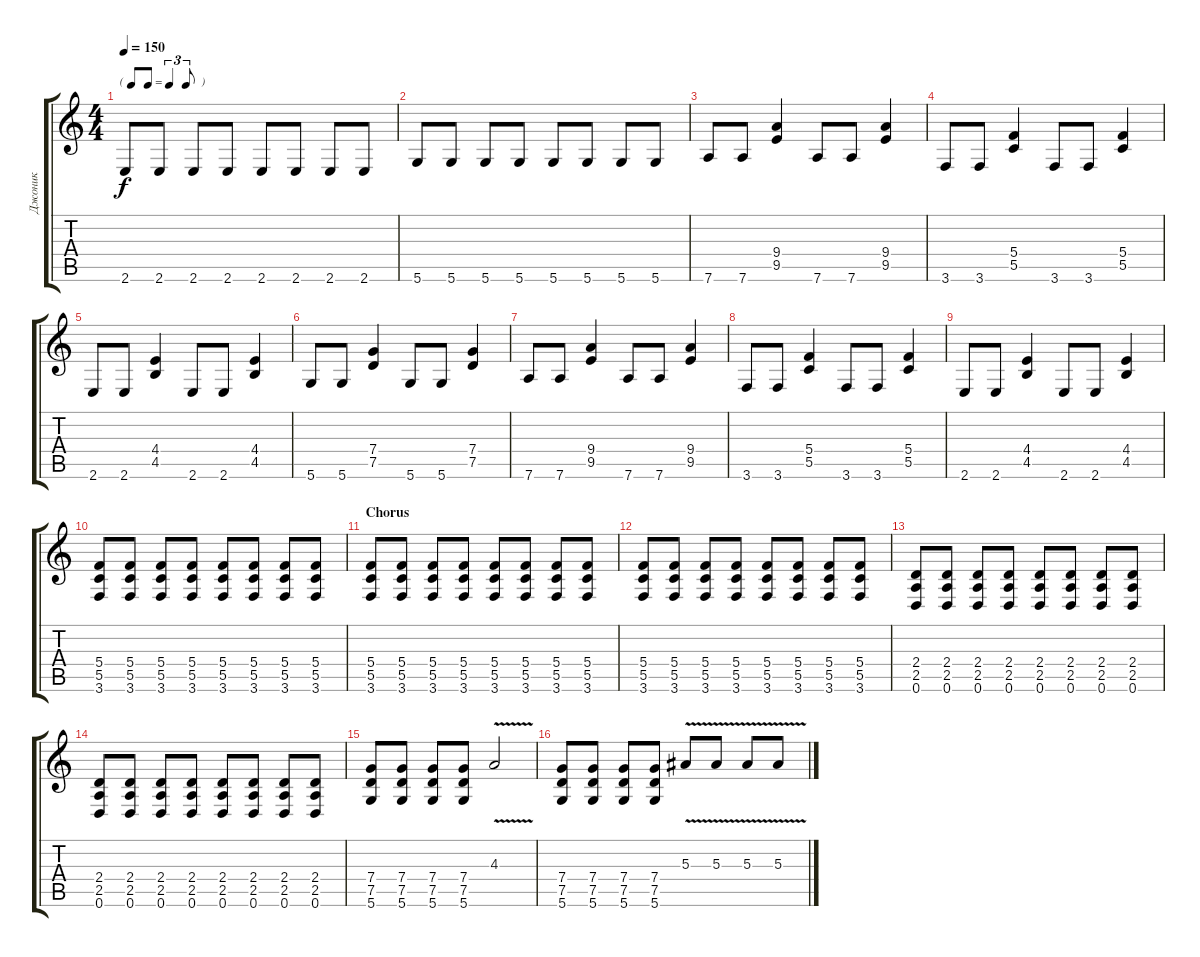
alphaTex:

\track ("Джоник " "Джоник ") {instrument distortionguitar}
\staff {score tabs}
\tuning (D4 A3 F3 C3 G2 D2) {hide}
\ts (4 4)
\tf triplet8th
\tempo 150
\clef g2
\ks c
2.6.8{dy f} 2.6.8 2.6.8 2.6.8 2.6.8 2.6.8 2.6.8 2.6.8 |
5.6.8 5.6.8 5.6.8 5.6.8 5.6.8 5.6.8 5.6.8 5.6.8 |
7.6.8 7.6.8 (9.4 9.5).4 7.6.8 7.6.8 (9.4 9.5).4 |
3.6.8 3.6.8 (5.4 5.5).4 3.6.8 3.6.8 (5.4 5.5).4 |
2.6.8 2.6.8 (4.4 4.5).4 2.6.8 2.6.8 (4.4 4.5).4 |
5.6.8 5.6.8 (7.4 7.5).4 5.6.8 5.6.8 (7.4 7.5).4 |
7.6.8 7.6.8 (9.4 9.5).4 7.6.8 7.6.8 (9.4 9.5).4 |
3.6.8 3.6.8 (5.4 5.5).4 3.6.8 3.6.8 (5.4 5.5).4 |
2.6.8 2.6.8 (4.4 4.5).4 2.6.8 2.6.8 (4.4 4.5).4 |
(5.4 5.5 3.6).8{volume 10} (5.4 5.5 3.6).8 (5.4 5.5 3.6).8 (5.4 5.5 3.6).8 (5.4 5.5 3.6).8 (5.4 5.5 3.6).8 (5.4 5.5 3.6).8 (5.4 5.5 3.6).8 |
\section ("" "Chorus")
(5.4 5.5 3.6).8 (5.4 5.5 3.6).8 (5.4 5.5 3.6).8 (5.4 5.5 3.6).8 (5.4 5.5 3.6).8 (5.4 5.5 3.6).8 (5.4 5.5 3.6).8 (5.4 5.5 3.6).8 |
(5.4 5.5 3.6).8 (5.4 5.5 3.6).8 (5.4 5.5 3.6).8 (5.4 5.5 3.6).8 (5.4 5.5 3.6).8 (5.4 5.5 3.6).8 (5.4 5.5 3.6).8 (5.4 5.5 3.6).8 |
(2.4 2.5 0.6).8 (2.4 2.5 0.6).8 (2.4 2.5 0.6).8 (2.4 2.5 0.6).8 (2.4 2.5 0.6).8 (2.4 2.5 0.6).8 (2.4 2.5 0.6).8 (2.4 2.5 0.6).8 |
(2.4 2.5 0.6).8 (2.4 2.5 0.6).8 (2.4 2.5 0.6).8 (2.4 2.5 0.6).8 (2.4 2.5 0.6).8 (2.4 2.5 0.6).8 (2.4 2.5 0.6).8 (2.4 2.5 0.6).8 |
(7.4 7.5 5.6).8 (7.4 7.5 5.6).8 (7.4 7.5 5.6).8 (7.4 7.5 5.6).8 4.3{v}.2 |
(7.4 7.5 5.6).8 (7.4 7.5 5.6).8 (7.4 7.5 5.6).8 (7.4 7.5 5.6).8 5.3{v}.8 5.3{v}.8 5.3{v}.8 5.3{v}.8
